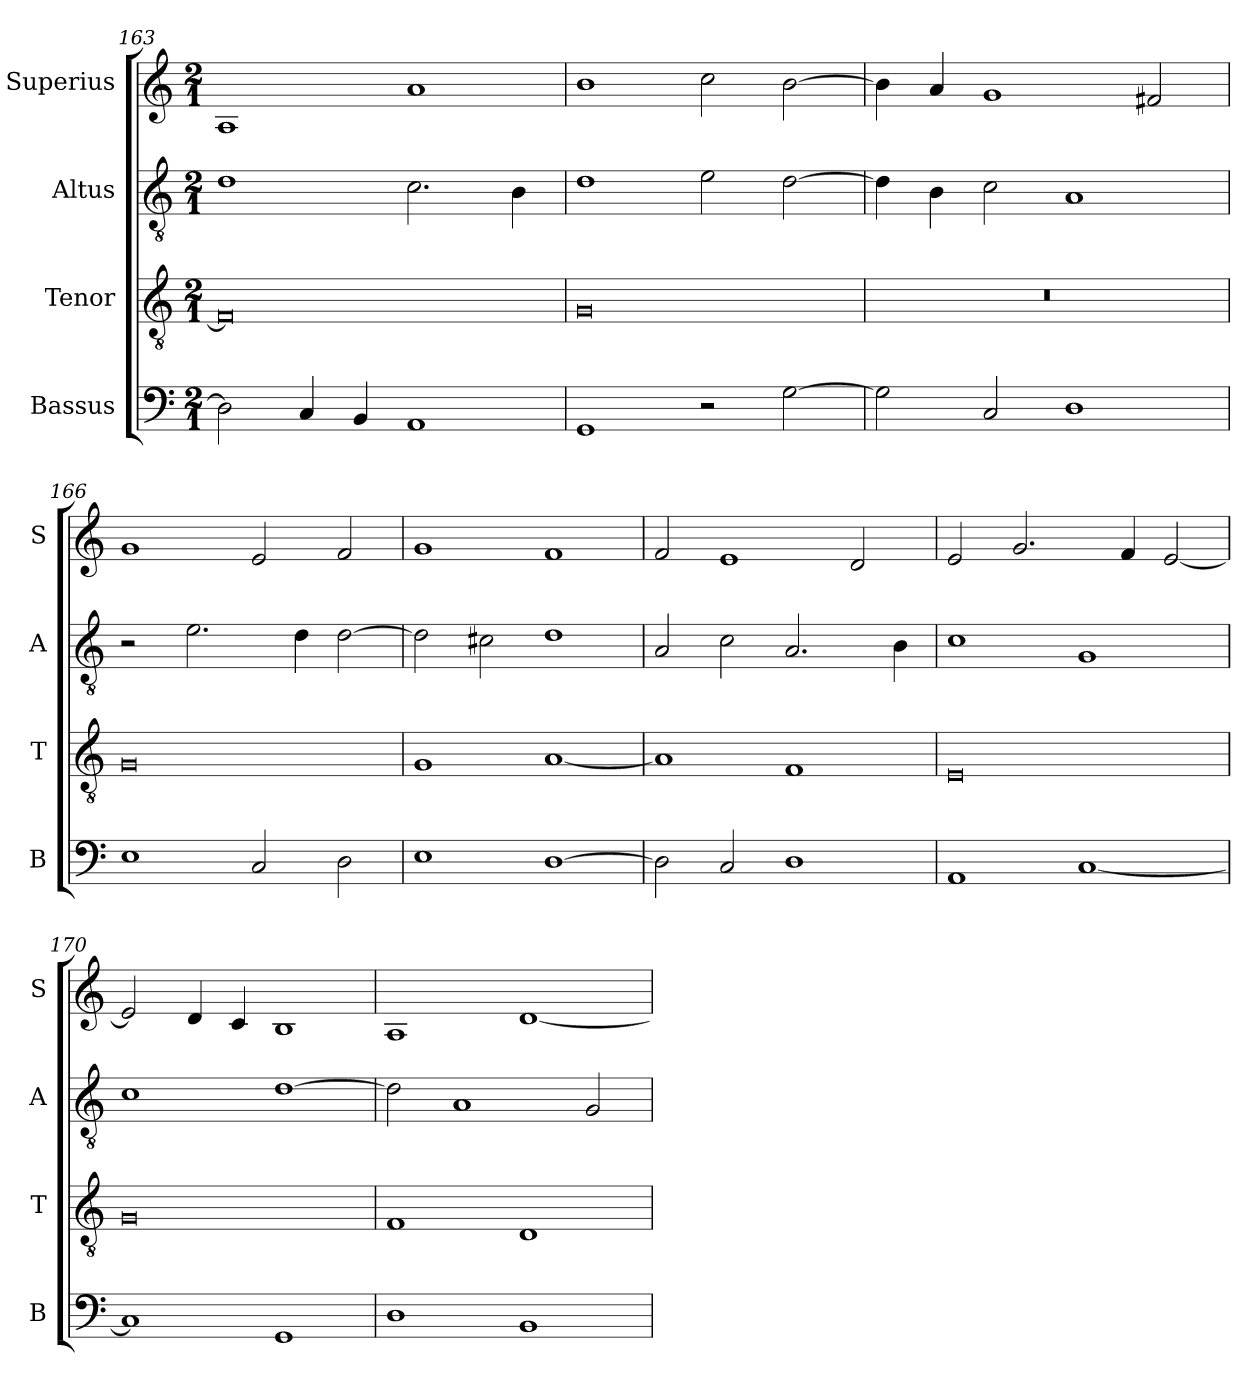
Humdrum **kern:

**kern	**kern	**kern	**kern
*part4	*part3	*part2	*part1
*staff4	*staff3	*staff2	*staff1
*I"Bassus	*I"Tenor	*I"Altus	*I"Superius
*I'B	*I'T	*I'A	*I'S
*clefF4	*clefGv2	*clefGv2	*clefG2
*k[]	*k[]	*k[]	*k[]
*M2/1	*M2/1	*M2/1	*M2/1
=163	=163	=163	=163
2D\]	0F]	1d	1A
4C/	.	.	.
4BB/	.	.	.
1AA	.	2.c\	1a
.	.	4B\	.
=164	=164	=164	=164
1GG	0G	1d	1b
2r	.	2e\	2cc\
[2G\	.	[2d\	[2b\
=165	=165	=165	=165
2G\]	0r	4d\]	4b\]
.	.	4B\	4a/
2C/	.	2c\	1g
1D	.	1A	.
.	.	.	2f#X/
=166	=166	=166	=166
1E	0G	2r	1g
.	.	2.e\	.
2C/	.	.	2e/
.	.	4d\	.
2D\	.	[2d\	2f/
=167	=167	=167	=167
1E	1G	2d\]	1g
.	.	2c#X\	.
[1D	[1A	1d	1f
=168	=168	=168	=168
2D\]	1A]	2A/	2f/
2C/	.	2c\	1e
1D	1F	2.A/	.
.	.	.	2d/
.	.	4B\	.
=169	=169	=169	=169
1AA	0E	1c	2e/
.	.	.	2.g/
[1C	.	1G	.
.	.	.	4f/
.	.	.	[2e/
=170	=170	=170	=170
1C]	0G	1c	2e/]
.	.	.	4d/
.	.	.	4c/
1GG	.	[1d	1B
=171	=171	=171	=171
1D	1F	2d\]	1A
.	.	1A	.
1BB	1D	.	[1d
.	.	2G/	.
=	=	=	=
*-	*-	*-	*-
